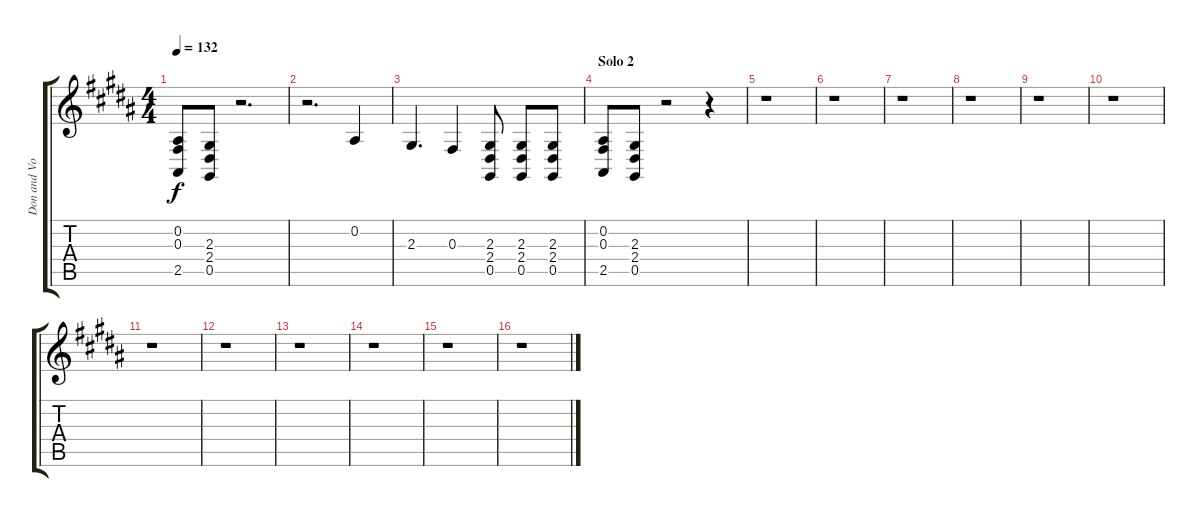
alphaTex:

\track ("Don and Vocals" "Don and Vo") {instrument ocarina}
\staff {score tabs}
\tuning (Eb4 Bb3 Gb3 Db3 Ab2 Eb2) {hide}
\ts (4 4)
\tempo 132
\clef g2
\ks g#minor
(0.2 0.3 2.5).8{dy f} (2.3 2.4 0.5).8 r.2{d} |
r.2{d} 0.2.4 |
2.3.4{d} 0.3.4 (2.3 2.4 0.5).8 (2.3 2.4 0.5).8 (2.3 2.4 0.5).8 |
\section ("" "Solo 2")
(0.2 0.3 2.5).8 (2.3 2.4 0.5).8 r.2 r.4 |
r.1 |
r.1 |
r.1 |
r.1 |
r.1 |
r.1 |
r.1 |
r.1 |
r.1 |
r.1 |
r.1 |
r.1
